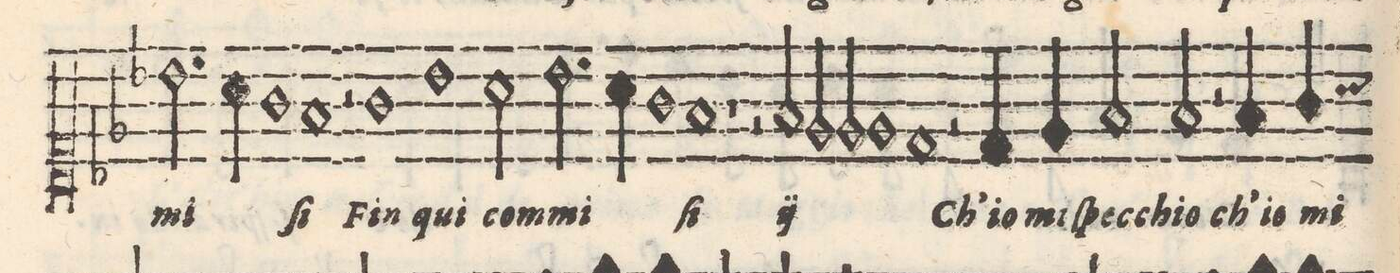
**kern	**text
*I"CANTO	*
*clefC1	*
*k[b-e-]	*
*met(C|)	*
*M2/2	*
2.b-\	-mi-
4a\	.
=15-	=15-
1g	.
=16-	=16-
1f	-ſi
=17-	=17-
2r	.
1g\	Fin
=18-	=18-
1b-\	qui
=19-	=19-
2a\	com-
=20-	=20-
2.b-\	-mi-
4a\	.
=21-	=21-
1g	.
=22-	=22-
1f	-ſi
=23-	=23-
1r	.
=24-	=24-
2r	.
*	*ij
2f/	Fin
=25-	=25-
2e-/	gui
2e-/	com-
=26-	=26-
1e-	-mi-
=27-	=27-
1d	-ſi
*	*Xij
=28-	=28-
2r	.
4d/	Ch'io
4e-/	mi
=29-	=29-
2f/	ſpe-
2f/	-cchio
=30-	=30-
2r	.
4f/	ch'io
4g/	mi
=31-	=31-
*-	*-
